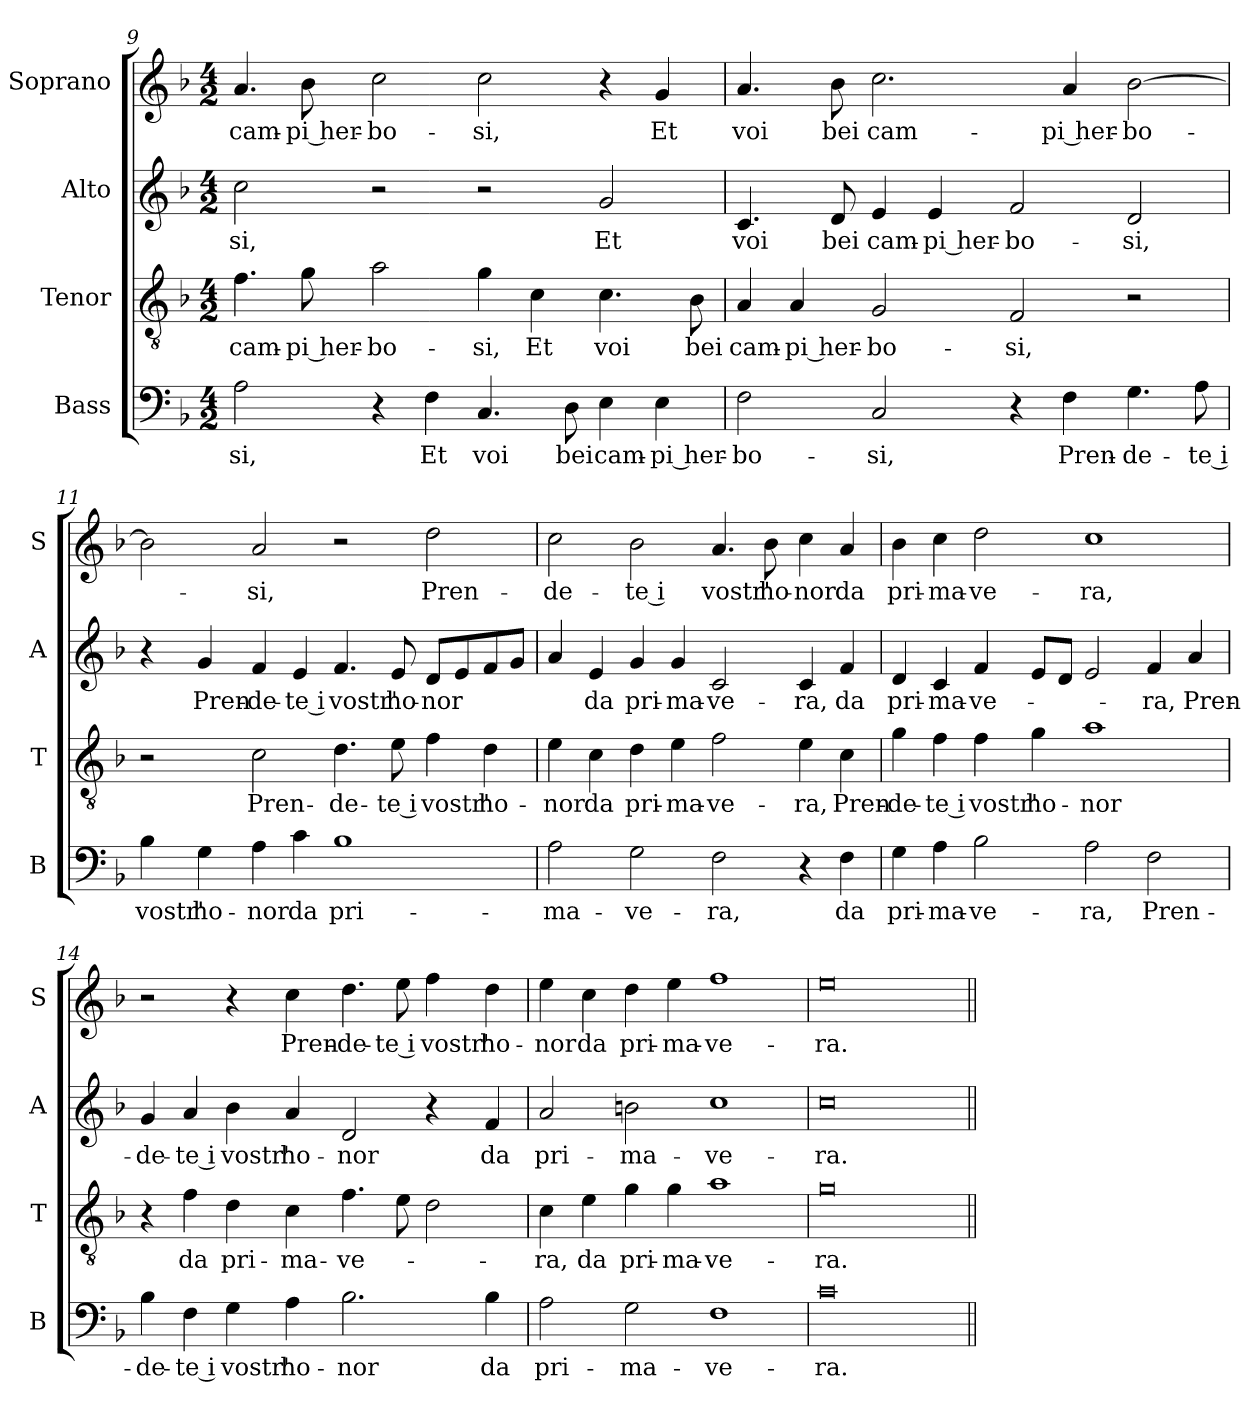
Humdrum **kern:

**kern	**text	**kern	**text	**kern	**text	**kern	**text
*part4	*part4	*part3	*part3	*part2	*part2	*part1	*part1
*staff4	*staff4	*staff3	*staff3	*staff2	*staff2	*staff1	*staff1
*I"Bass	*	*I"Tenor	*	*I"Alto	*	*I"Soprano	*
*I'B	*	*I'T	*	*I'A	*	*I'S	*
!!LO:PB:g=z
*clefF4	*	*clefGv2	*	*clefG2	*	*clefG2	*
*k[b-]	*	*k[b-]	*	*k[b-]	*	*k[b-]	*
*F:	*	*F:	*	*F:	*	*F:	*
*M4/2	*	*M4/2	*	*M4/2	*	*M4/2	*
=9	=9	=9	=9	=9	=9	=9	=9
!	!LO:LY:b	!	!LO:LY:b	!	!LO:LY:b	!	!LO:LY:b
2A\	-si,	4.f\	cam-	2cc\	-si,	4.a/	cam-
!	!	!	!LO:LY:b	!	!	!	!LO:LY:b
.	.	8g\	-pi her-	.	.	8b-\	-pi her-
!	!	!	!LO:LY:b	!	!	!	!LO:LY:b
4r	.	2a\	-bo-	2r	.	2cc\	-bo-
!	!LO:LY:b	!	!	!	!	!	!
4F\	Et	.	.	.	.	.	.
!	!LO:LY:b	!	!LO:LY:b	!	!	!	!LO:LY:b
4.C/	voi	4g\	-si,	2r	.	2cc\	-si,
!	!	!	!LO:LY:b	!	!	!	!
.	.	4c\	Et	.	.	.	.
!	!LO:LY:b	!	!	!	!	!	!
8D\	bei	.	.	.	.	.	.
!	!LO:LY:b	!	!LO:LY:b	!	!LO:LY:b	!	!
4E\	cam-	4.c\	voi	2g/	Et	4r	.
!	!LO:LY:b	!	!	!	!	!	!LO:LY:b
4E\	-pi her-	.	.	.	.	4g/	Et
!	!	!	!LO:LY:b	!	!	!	!
.	.	8B-\	bei	.	.	.	.
=10	=10	=10	=10	=10	=10	=10	=10
!	!LO:LY:b	!	!LO:LY:b	!	!LO:LY:b	!	!LO:LY:b
2F\	-bo-	4A/	cam-	4.c/	voi	4.a/	voi
!	!	!	!LO:LY:b	!	!	!	!
.	.	4A/	-pi her-	.	.	.	.
!	!	!	!	!	!LO:LY:b	!	!LO:LY:b
.	.	.	.	8d/	bei	8b-\	bei
!	!LO:LY:b	!	!LO:LY:b	!	!LO:LY:b	!	!LO:LY:b
2C/	-si,	2G/	-bo-	4e/	cam-	2.cc\	cam-
!	!	!	!	!	!LO:LY:b	!	!
.	.	.	.	4e/	-pi her-	.	.
!	!	!	!LO:LY:b	!	!LO:LY:b	!	!
4r	.	2F/	-si,	2f/	-bo-	.	.
!	!LO:LY:b	!	!	!	!	!	!LO:LY:b
4F\	Pren-	.	.	.	.	4a/	-pi her-
!	!LO:LY:b	!	!	!	!LO:LY:b	!	!LO:LY:b
4.G\	-de-	2r	.	2d/	-si,	[2b-\	-bo-
!	!LO:LY:b	!	!	!	!	!	!
8A\	-te i	.	.	.	.	.	.
!!LO:LB:g=z
=11	=11	=11	=11	=11	=11	=11	=11
!	!LO:LY:b	!	!	!	!	!	!
4B-\	vostr'	2r	.	4r	.	2b-\]	.
!	!LO:LY:b	!	!	!	!LO:LY:b	!	!
4G\	ho-	.	.	4g/	Pren-	.	.
!	!LO:LY:b	!	!LO:LY:b	!	!LO:LY:b	!	!LO:LY:b
4A\	-nor	2c\	Pren-	4f/	-de-	2a/	-si,
!	!LO:LY:b	!	!	!	!LO:LY:b	!	!
4c\	da	.	.	4e/	-te i	.	.
!	!LO:LY:b	!	!LO:LY:b	!	!LO:LY:b	!	!
1B-	pri-	4.d\	-de-	4.f/	vostr'	2r	.
!	!	!	!LO:LY:b	!	!LO:LY:b	!	!
.	.	8e\	-te i	8e/	ho-	.	.
!	!	!	!LO:LY:b	!	!LO:LY:b	!	!LO:LY:b
.	.	4f\	vostr'	8d/L	-nor	2dd\	Pren-
.	.	.	.	8e/	.	.	.
!	!	!	!LO:LY:b	!	!	!	!
.	.	4d\	ho-	8f/	.	.	.
.	.	.	.	8g/J	.	.	.
=12	=12	=12	=12	=12	=12	=12	=12
!	!LO:LY:b	!	!LO:LY:b	!	!	!	!LO:LY:b
2A\	-ma-	4e\	-nor	4a/	.	2cc\	-de-
!	!	!	!LO:LY:b	!	!LO:LY:b	!	!
.	.	4c\	da	4e/	da	.	.
!	!LO:LY:b	!	!LO:LY:b	!	!LO:LY:b	!	!LO:LY:b
2G\	-ve-	4d\	pri-	4g/	pri-	2b-\	-te i
!	!	!	!LO:LY:b	!	!LO:LY:b	!	!
.	.	4e\	-ma-	4g/	-ma-	.	.
!	!LO:LY:b	!	!LO:LY:b	!	!LO:LY:b	!	!LO:LY:b
2F\	-ra,	2f\	-ve-	2c/	-ve-	4.a/	vostr'
!	!	!	!	!	!	!	!LO:LY:b
.	.	.	.	.	.	8b-\	ho-
!	!	!	!LO:LY:b	!	!LO:LY:b	!	!LO:LY:b
4r	.	4e\	-ra,	4c/	-ra,	4cc\	-nor
!	!LO:LY:b	!	!LO:LY:b	!	!LO:LY:b	!	!LO:LY:b
4F\	da	4c\	Pren-	4f/	da	4a/	da
=13	=13	=13	=13	=13	=13	=13	=13
!	!LO:LY:b	!	!LO:LY:b	!	!LO:LY:b	!	!LO:LY:b
4G\	pri-	4g\	-de-	4d/	pri-	4b-\	pri-
!	!LO:LY:b	!	!LO:LY:b	!	!LO:LY:b	!	!LO:LY:b
4A\	-ma-	4f\	-te i	4c/	-ma-	4cc\	-ma-
!	!LO:LY:b	!	!LO:LY:b	!	!LO:LY:b	!	!LO:LY:b
2B-\	-ve-	4f\	vostr'	4f/	-ve-	2dd\	-ve-
!	!	!	!LO:LY:b	!	!	!	!
.	.	4g\	ho-	8e/L	.	.	.
.	.	.	.	8d/J	.	.	.
!	!LO:LY:b	!	!LO:LY:b	!	!	!	!LO:LY:b
2A\	-ra,	1a	-nor	2e/	.	1cc	-ra,
!	!LO:LY:b	!	!	!	!LO:LY:b	!	!
2F\	Pren-	.	.	4f/	-ra,	.	.
!	!	!	!	!	!LO:LY:b	!	!
.	.	.	.	4a/	Pren-	.	.
!!LO:LB:g=z
=14	=14	=14	=14	=14	=14	=14	=14
!	!LO:LY:b	!	!	!	!LO:LY:b	!	!
4B-\	-de-	4r	.	4g/	-de-	2r	.
!	!LO:LY:b	!	!LO:LY:b	!	!LO:LY:b	!	!
4F\	-te i	4f\	da	4a/	-te i	.	.
!	!LO:LY:b	!	!LO:LY:b	!	!LO:LY:b	!	!
4G\	vostr'	4d\	pri-	4b-\	vostr'	4r	.
!	!LO:LY:b	!	!LO:LY:b	!	!LO:LY:b	!	!LO:LY:b
4A\	ho-	4c\	-ma-	4a/	ho-	4cc\	Pren-
!	!LO:LY:b	!	!LO:LY:b	!	!LO:LY:b	!	!LO:LY:b
2.B-\	-nor	4.f\	-ve-	2d/	-nor	4.dd\	-de-
!	!	!	!	!	!	!	!LO:LY:b
.	.	8e\	.	.	.	8ee\	-te i
!	!	!	!	!	!	!	!LO:LY:b
.	.	2d\	.	4r	.	4ff\	vostr'
!	!LO:LY:b	!	!	!	!LO:LY:b	!	!LO:LY:b
4B-\	da	.	.	4f/	da	4dd\	ho-
=15	=15	=15	=15	=15	=15	=15	=15
!	!LO:LY:b	!	!LO:LY:b	!	!LO:LY:b	!	!LO:LY:b
2A\	pri-	4c\	-ra,	2a/	pri-	4ee\	-nor
!	!	!	!LO:LY:b	!	!	!	!LO:LY:b
.	.	4e\	da	.	.	4cc\	da
!	!LO:LY:b	!	!LO:LY:b	!	!LO:LY:b	!	!LO:LY:b
2G\	-ma-	4g\	pri-	2bn\	-ma-	4dd\	pri-
!	!	!	!LO:LY:b	!	!	!	!LO:LY:b
.	.	4g\	-ma-	.	.	4ee\	-ma-
!	!LO:LY:b	!	!LO:LY:b	!	!LO:LY:b	!	!LO:LY:b
1F	-ve-	1a	-ve-	1cc	-ve-	1ff	-ve-
=16	=16	=16	=16	=16	=16	=16	=16
!	!LO:LY:b	!	!LO:LY:b	!	!LO:LY:b	!	!LO:LY:b
0c	-ra.	0g	-ra.	0cc	-ra.	0ee	-ra.
=||	=||	=||	=||	=||	=||	=||	=||
*-	*-	*-	*-	*-	*-	*-	*-
